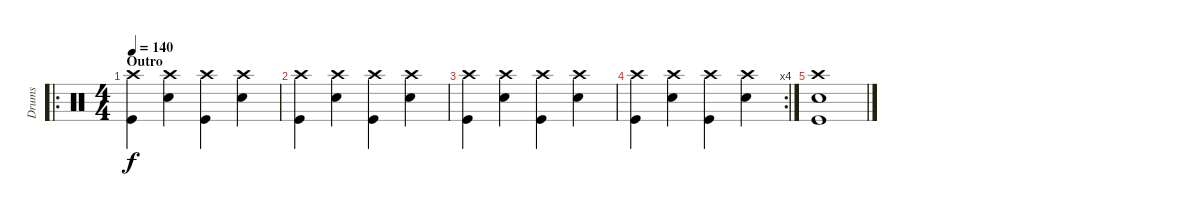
\track ("Drums" "Drums") {instrument percussion}
\staff {score}
\articulation defaults
\ro
\ts (4 4)
\section ("" "Outro")
\tempo 140
\clef neutral
\ks c
("Crash high (hit)" "Kick (hit)").4{dy f} ("Crash high (hit)" "Snare (hit) 2").4 ("Crash high (hit)" "Kick (hit)").4 ("Crash high (hit)" "Snare (hit) 2").4 |
("Crash high (hit)" "Kick (hit)").4 ("Crash high (hit)" "Snare (hit) 2").4 ("Crash high (hit)" "Kick (hit)").4 ("Crash high (hit)" "Snare (hit) 2").4 |
("Crash high (hit)" "Kick (hit)").4 ("Crash high (hit)" "Snare (hit) 2").4 ("Crash high (hit)" "Kick (hit)").4 ("Crash high (hit)" "Snare (hit) 2").4 |
\rc 4
("Crash high (hit)" "Kick (hit)").4 ("Crash high (hit)" "Snare (hit) 2").4 ("Crash high (hit)" "Kick (hit)").4 ("Crash high (hit)" "Snare (hit) 2").4 |
("Crash high (hit)" "Snare (hit) 2" "Kick (hit)").1
